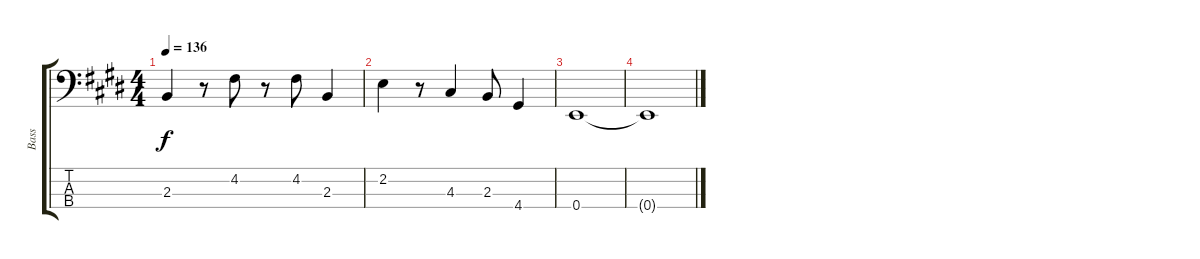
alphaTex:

\track ("Bass" "Bass") {instrument electricbassfinger}
\staff {score tabs}
\tuning (G2 D2 A1 E1) {hide}
\ts (4 4)
\tempo 136
\clef f4
\ks e
2.3.4{dy f} r.8 4.2.8 r.8 4.2.8 2.3.4 |
2.2.4 r.8 4.3.4 2.3.8 4.4.4 |
0.4.1 |
0.4{t}.1
